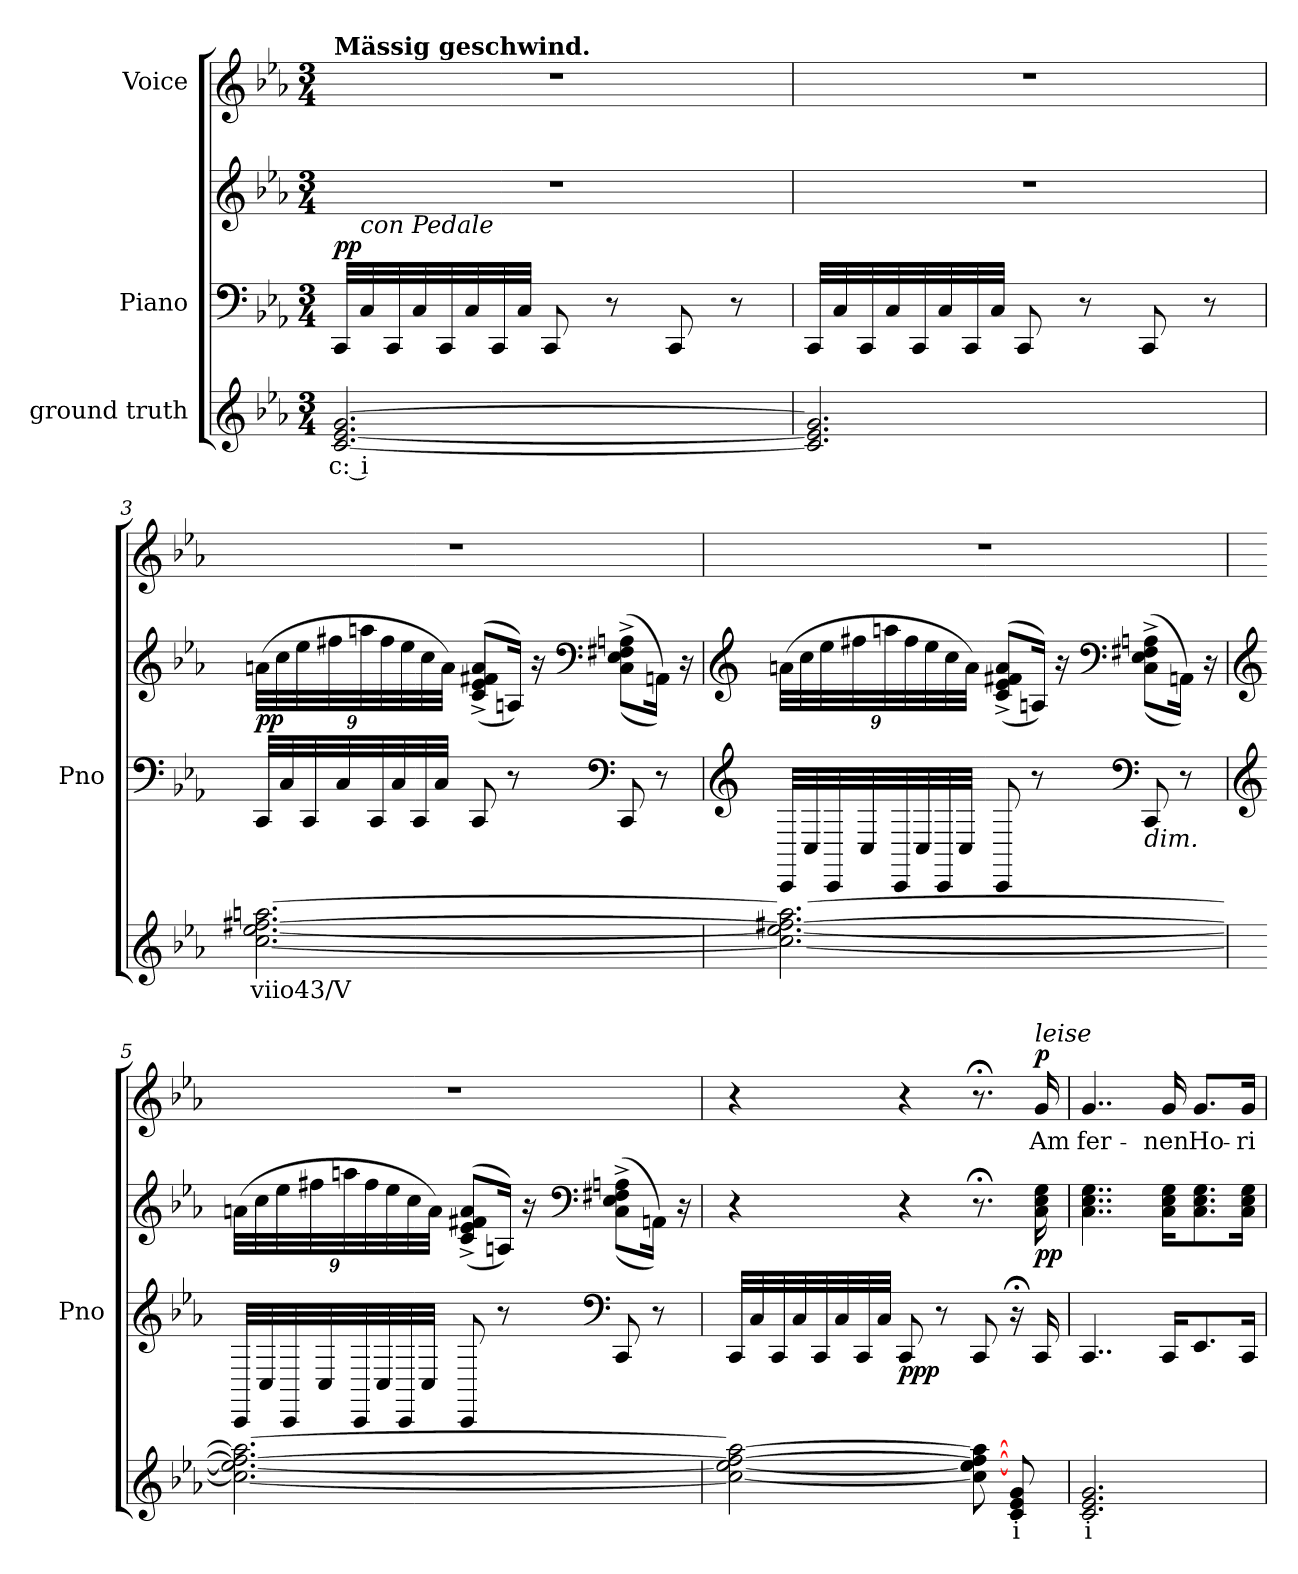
**kern	**text	**kern	**kern	**dynam	**kern	**text	**dynam
*part3	*part3	*part2	*part2	*part2	*part1	*part1	*part1
*staff4	*staff4	*staff3	*staff2	*staff2/3	*staff1	*staff1	*staff1
*I"ground truth	*	*I"Piano	*	*	*I"Voice	*	*
*	*	*I'Pno	*	*	*	*	*
*	*	*clefF4	*clefG2	*	*clefG2	*	*
*k[b-e-a-]	*	*k[b-e-a-]	*k[b-e-a-]	*	*k[b-e-a-]	*	*
*M3/4	*	*M3/4	*M3/4	*	*M3/4	*	*
=1	=1	=1	=1	=1	=1	=1	=1
!	!	!	!	!	!LO:TX:a:B:t=Mässig geschwind.	!	!
!	!	!	!	!LO:DY:a=2	!	!	!
[2.c [2.e- [2.g	c: i	32CC/LLL	2.r	pp	2.r	.	.
!	!	!LO:TX:a:i:t=con Pedale	!	!	!	!	!
.	.	32C/	.	.	.	.	.
.	.	32CC/	.	.	.	.	.
.	.	32C/	.	.	.	.	.
.	.	32CC/	.	.	.	.	.
.	.	32C/	.	.	.	.	.
.	.	32CC/	.	.	.	.	.
.	.	32C/JJJ	.	.	.	.	.
.	.	8CC/	.	.	.	.	.
.	.	8r	.	.	.	.	.
.	.	8CC/	.	.	.	.	.
.	.	8r	.	.	.	.	.
=2	=2	=2	=2	=2	=2	=2	=2
2.c] 2.e-] 2.g]	.	32CC/LLL	2.r	.	2.r	.	.
.	.	32C/	.	.	.	.	.
.	.	32CC/	.	.	.	.	.
.	.	32C/	.	.	.	.	.
.	.	32CC/	.	.	.	.	.
.	.	32C/	.	.	.	.	.
.	.	32CC/	.	.	.	.	.
.	.	32C/JJJ	.	.	.	.	.
.	.	8CC/	.	.	.	.	.
.	.	8r	.	.	.	.	.
.	.	8CC/	.	.	.	.	.
.	.	8r	.	.	.	.	.
=3	=3	=3	=3	=3	=3	=3	=3
*	*	*	*Xbrackettup	*	*	*	*
!	!	!	!	!LO:DY:a=2	!	!	!
[2.cc [2.ee- [2.ff#X [2.aan	viio43/V	32CC/LLL	(>36an\LLL	pp	2.r	.	.
.	.	.	36cc\	.	.	.	.
.	.	32C/	.	.	.	.	.
.	.	.	36ee-\	.	.	.	.
.	.	32CC/	.	.	.	.	.
.	.	.	36ff#X\	.	.	.	.
.	.	32C/	.	.	.	.	.
.	.	.	36aan\	.	.	.	.
.	.	32CC/	.	.	.	.	.
.	.	.	36ff#\	.	.	.	.
.	.	32C/	.	.	.	.	.
.	.	.	36ee-\	.	.	.	.
.	.	32CC/	.	.	.	.	.
.	.	.	36cc\	.	.	.	.
.	.	32C/JJJ	.	.	.	.	.
.	.	.	36a\JJJ)	.	.	.	.
.	.	8CC/	(<(<8c/^ 8e-/^ 8f#X/^ 8a/^L	.	.	.	.
.	.	8r	16An/Jk))	.	.	.	.
.	.	.	16r	.	.	.	.
*	*	*clefF4	*clefF4	*	*	*	*
.	.	8CC/	(>(>8C\^ 8E-\^ 8F#X\^ 8An\^L	.	.	.	.
.	.	8r	16AAn\Jk))	.	.	.	.
.	.	.	16r	.	.	.	.
=4	=4	=4	=4	=4	=4	=4	=4
*	*	*clefG2	*clefG2	*	*	*	*
2.cc_ 2.ee-_ 2.ff#X_ 2.aan_	.	32CC/LLL	(>36an\LLL	.	2.r	.	.
.	.	.	36cc\	.	.	.	.
.	.	32C/	.	.	.	.	.
.	.	.	36ee-\	.	.	.	.
.	.	32CC/	.	.	.	.	.
.	.	.	36ff#X\	.	.	.	.
.	.	32C/	.	.	.	.	.
.	.	.	36aan\	.	.	.	.
.	.	32CC/	.	.	.	.	.
.	.	.	36ff#\	.	.	.	.
.	.	32C/	.	.	.	.	.
.	.	.	36ee-\	.	.	.	.
.	.	32CC/	.	.	.	.	.
.	.	.	36cc\	.	.	.	.
.	.	32C/JJJ	.	.	.	.	.
.	.	.	36a\JJJ)	.	.	.	.
.	.	8CC/	(<(<8c/^ 8e-/^ 8f#X/^ 8a/^L	.	.	.	.
.	.	8r	16An/Jk))	.	.	.	.
.	.	.	16r	.	.	.	.
*	*	*clefF4	*clefF4	*	*	*	*
!	!	!LO:TX:b:i:t=dim.	!	!	!	!	!
.	.	8CC/	(>(>8C\^ 8E-\^ 8F#X\^ 8An\^L	.	.	.	.
.	.	8r	16AAn\Jk))	.	.	.	.
.	.	.	16r	.	.	.	.
=5	=5	=5	=5	=5	=5	=5	=5
*	*	*clefG2	*clefG2	*	*	*	*
2.cc_ 2.ee-_ 2.ff#_ 2.aa_	.	32CC/LLL	(>36an\LLL	.	2.r	.	.
.	.	.	36cc\	.	.	.	.
.	.	32C/	.	.	.	.	.
.	.	.	36ee-\	.	.	.	.
.	.	32CC/	.	.	.	.	.
.	.	.	36ff#X\	.	.	.	.
.	.	32C/	.	.	.	.	.
.	.	.	36aan\	.	.	.	.
.	.	32CC/	.	.	.	.	.
.	.	.	36ff#\	.	.	.	.
.	.	32C/	.	.	.	.	.
.	.	.	36ee-\	.	.	.	.
.	.	32CC/	.	.	.	.	.
.	.	.	36cc\	.	.	.	.
.	.	32C/JJJ	.	.	.	.	.
.	.	.	36a\JJJ)	.	.	.	.
.	.	8CC/	(<(<8c/^ 8e-/^ 8f#X/^ 8a/^L	.	.	.	.
.	.	8r	16An/Jk))	.	.	.	.
.	.	.	16r	.	.	.	.
*	*	*clefF4	*clefF4	*	*	*	*
.	.	8CC/	(>(>8C\^ 8E-\^ 8F#X\^ 8An\^L	.	.	.	.
.	.	8r	16AAn\Jk))	.	.	.	.
.	.	.	16r	.	.	.	.
=6	=6	=6	=6	=6	=6	=6	=6
2cc_ 2ee-_ 2ff#_ 2aa_	.	32CC/LLL	4r	.	4r	.	.
.	.	32C/	.	.	.	.	.
.	.	32CC/	.	.	.	.	.
.	.	32C/	.	.	.	.	.
.	.	32CC/	.	.	.	.	.
.	.	32C/	.	.	.	.	.
.	.	32CC/	.	.	.	.	.
.	.	32C/JJJ	.	.	.	.	.
!	!	!	!	!LO:DY:b=2	!	!	!
.	.	8CC/	4r	ppp	4r	.	.
.	.	8r	.	.	.	.	.
8cc] 8ee-_ 8ff#_ 8aa_	.	8CC/	8.r;<	.	8.r;<	.	.
8c 8e- 8g	i	16r;<	.	.	.	.	.
*	*	*	*	*	*MM45	*	*
!	!	!	!	!	!LO:TX:a:i:t=leise	!	!
!	!	!	!	!LO:DY:b	!	!LO:LY:b	!LO:DY:b
.	.	16CC/	16C\ 16E-\ 16G\	pp	16g/	Am	p
=7	=7	=7	=7	=7	=7	=7	=7
!	!	!	!	!	!	!LO:LY:b	!
2.c 2.e- 2.g	i	4..CC/	4..C\ 4..E-\ 4..G\	.	4..g/	fer-	.
!	!	!	!	!	!	!LO:LY:b	!
.	.	16CC/KL	16C\ 16E-\ 16G\KL	.	16g/	-nen	.
!	!	!	!	!	!	!LO:LY:b	!
.	.	8.EE-/	8.C\ 8.E-\ 8.G\	.	8.g/L	Ho-	.
!	!	!	!	!	!	!LO:LY:b	!
.	.	16CC/Jk	16C\ 16E-\ 16G\Jk	.	16g/Jk	-ri-	.
=	=	=	=	=	=	=	=
*-	*-	*-	*-	*-	*-	*-	*-
